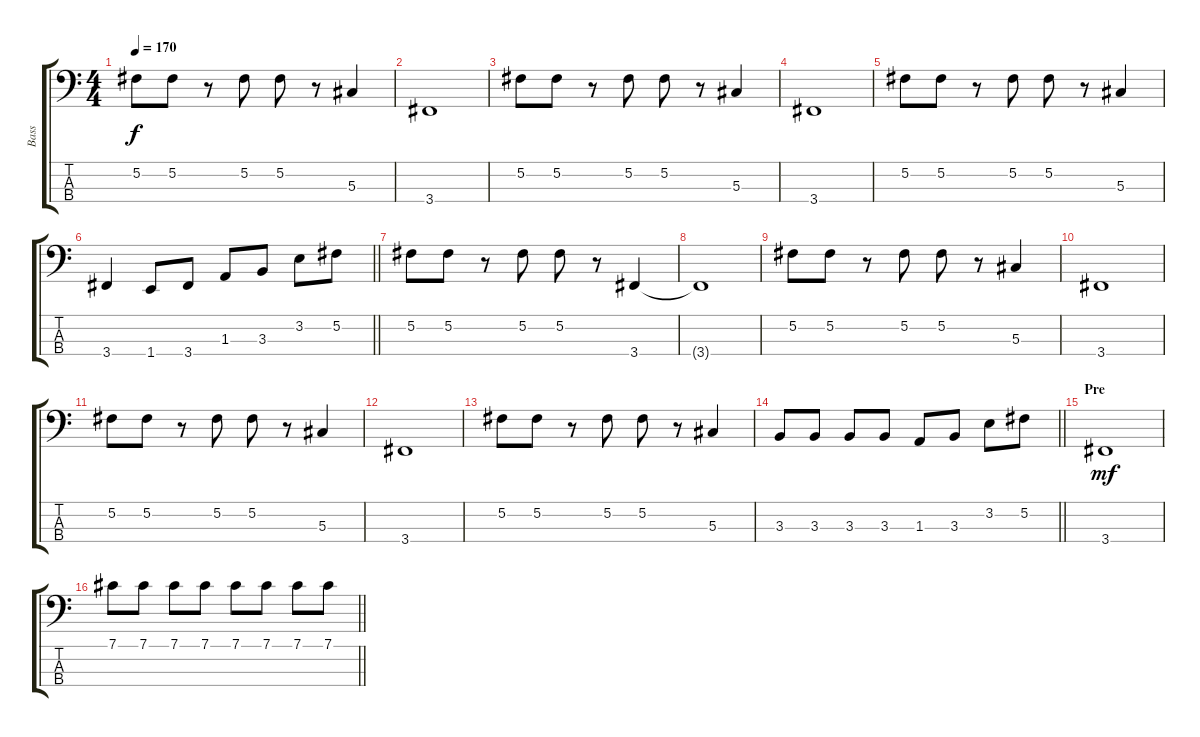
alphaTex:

\track ("Bass" "Bass") {instrument electricbasspick}
\staff {score tabs}
\tuning (Gb2 Db2 Ab1 Eb1) {hide}
\ts (4 4)
\tempo 170
\clef f4
\ks c
5.2.8{dy f} 5.2.8 r.8 5.2.8 5.2.8 r.8 5.3.4 |
3.4.1 |
5.2.8 5.2.8 r.8 5.2.8 5.2.8 r.8 5.3.4 |
3.4.1 |
5.2.8 5.2.8 r.8 5.2.8 5.2.8 r.8 5.3.4 |
\barLineRight lightlight
3.4.4 1.4.8 3.4.8 1.3.8 3.3.8 3.2.8 5.2.8 |
5.2.8 5.2.8 r.8 5.2.8 5.2.8 r.8 3.4.4 |
3.4{t}.1 |
5.2.8 5.2.8 r.8 5.2.8 5.2.8 r.8 5.3.4 |
3.4.1 |
5.2.8 5.2.8 r.8 5.2.8 5.2.8 r.8 5.3.4 |
3.4.1 |
5.2.8 5.2.8 r.8 5.2.8 5.2.8 r.8 5.3.4 |
\barLineRight lightlight
3.3.8 3.3.8 3.3.8 3.3.8 1.3.8 3.3.8 3.2.8 5.2.8 |
\section ("" "Pre")
3.4.1{dy mf} |
\barLineRight lightlight
7.1.8 7.1.8 7.1.8 7.1.8 7.1.8 7.1.8 7.1.8 7.1.8
